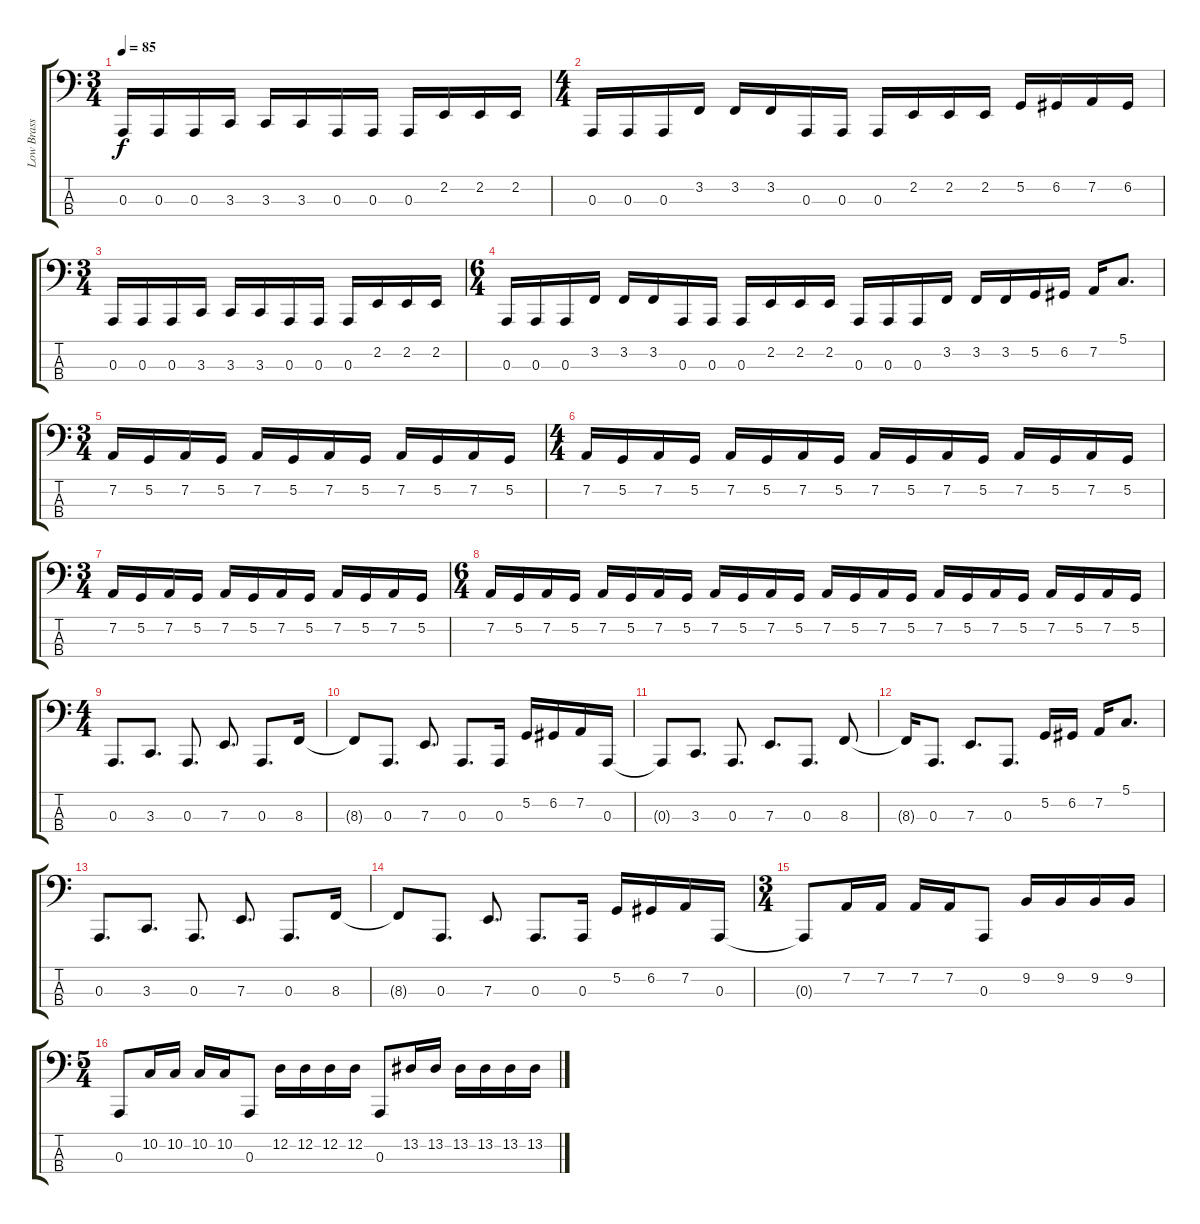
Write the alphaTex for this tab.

\track ("Low Brass" "Low Brass") {instrument tuba}
\staff {score tabs}
\tuning (G2 D2 A1 E1) {hide}
\ts (3 4)
\tempo 85
\clef f4
\ks c
0.3.16{dy f} 0.3.16 0.3.16 3.3.16 3.3.16 3.3.16 0.3.16 0.3.16 0.3.16 2.2.16 2.2.16 2.2.16 |
\ts (4 4)
0.3.16 0.3.16 0.3.16 3.2.16 3.2.16 3.2.16 0.3.16 0.3.16 0.3.16 2.2.16 2.2.16 2.2.16 5.2.16 6.2.16 7.2.16 6.2.16 |
\ts (3 4)
0.3.16 0.3.16 0.3.16 3.3.16 3.3.16 3.3.16 0.3.16 0.3.16 0.3.16 2.2.16 2.2.16 2.2.16 |
\ts (6 4)
0.3.16 0.3.16 0.3.16 3.2.16 3.2.16 3.2.16 0.3.16 0.3.16 0.3.16 2.2.16 2.2.16 2.2.16 0.3.16 0.3.16 0.3.16 3.2.16 3.2.16 3.2.16 5.2.16 6.2.16 7.2.16 5.1.8{d} |
\ts (3 4)
7.2.16 5.2.16 7.2.16 5.2.16 7.2.16 5.2.16 7.2.16 5.2.16 7.2.16 5.2.16 7.2.16 5.2.16 |
\ts (4 4)
7.2.16 5.2.16 7.2.16 5.2.16 7.2.16 5.2.16 7.2.16 5.2.16 7.2.16 5.2.16 7.2.16 5.2.16 7.2.16 5.2.16 7.2.16 5.2.16 |
\ts (3 4)
7.2.16 5.2.16 7.2.16 5.2.16 7.2.16 5.2.16 7.2.16 5.2.16 7.2.16 5.2.16 7.2.16 5.2.16 |
\ts (6 4)
7.2.16 5.2.16 7.2.16 5.2.16 7.2.16 5.2.16 7.2.16 5.2.16 7.2.16 5.2.16 7.2.16 5.2.16 7.2.16 5.2.16 7.2.16 5.2.16 7.2.16 5.2.16 7.2.16 5.2.16 7.2.16 5.2.16 7.2.16 5.2.16 |
\ts (4 4)
0.3.8{d} 3.3.8{d} 0.3.8{d} 7.3.8{d} 0.3.8{d} 8.3.16 |
8.3{t}.8 0.3.8{d} 7.3.8{d} 0.3.8{d} 0.3.16 5.2.16 6.2.16 7.2.16 0.3.16 |
0.3{t}.8 3.3.8{d} 0.3.8{d} 7.3.8{d} 0.3.8{d} 8.3.8 |
8.3{t}.16 0.3.8{d} 7.3.8{d} 0.3.8{d} 5.2.16 6.2.16 7.2.16 5.1.8{d} |
0.3.8{d} 3.3.8{d} 0.3.8{d} 7.3.8{d} 0.3.8{d} 8.3.16 |
8.3{t}.8 0.3.8{d} 7.3.8{d} 0.3.8{d} 0.3.16 5.2.16 6.2.16 7.2.16 0.3.16 |
\ts (3 4)
0.3{t}.8 7.2.16 7.2.16 7.2.16 7.2.16 0.3.8 9.2.16 9.2.16 9.2.16 9.2.16 |
\ts (5 4)
0.3.8 10.2.16 10.2.16 10.2.16 10.2.16 0.3.8 12.2.16 12.2.16 12.2.16 12.2.16 0.3.8 13.2.16 13.2.16 13.2.16 13.2.16 13.2.16 13.2.16
